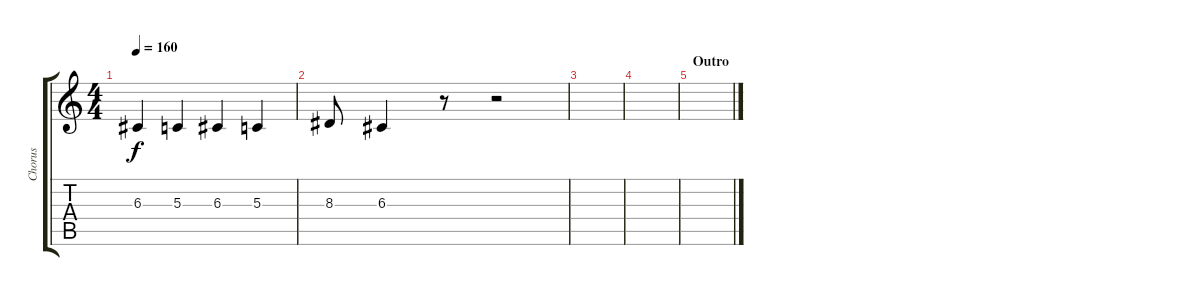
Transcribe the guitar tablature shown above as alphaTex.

\track ("Chorus" "Chorus") {instrument trumpet}
\staff {score tabs}
\tuning (E4 B3 G3 D3 A2 E2) {hide}
\ts (4 4)
\tempo 160
\clef g2
\ks c
6.3.4{dy f} 5.3.4 6.3.4 5.3.4 |
8.3.8 6.3.4 r.8 r.2 |
|
|
\section ("" "Outro")
